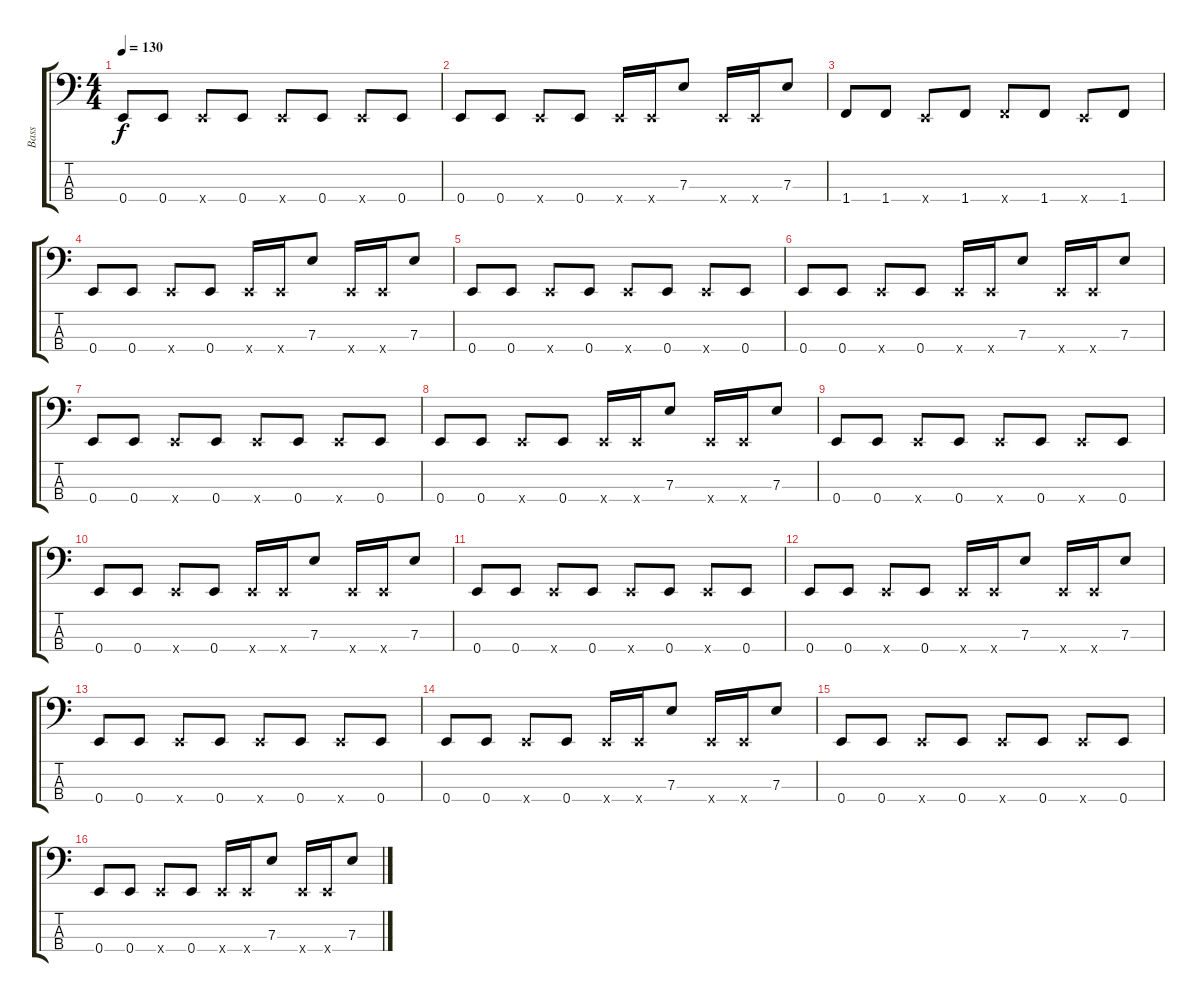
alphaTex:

\track ("Bass" "Bass") {instrument electricbassfinger}
\staff {score tabs}
\tuning (G2 D2 A1 E1) {hide}
\ts (4 4)
\tempo 130
\clef f4
\ks c
0.4.8{dy f} 0.4.8 0.4{x}.8 0.4.8 0.4{x}.8 0.4.8 0.4{x}.8 0.4.8 |
0.4.8 0.4.8 0.4{x}.8 0.4.8 0.4{x}.16 0.4{x}.16 7.3.8 0.4{x}.16 0.4{x}.16 7.3.8 |
1.4.8 1.4.8 0.4{x}.8 1.4.8 1.4{x}.8 1.4.8 0.4{x}.8 1.4.8 |
0.4.8 0.4.8 0.4{x}.8 0.4.8 0.4{x}.16 0.4{x}.16 7.3.8 0.4{x}.16 0.4{x}.16 7.3.8 |
0.4.8 0.4.8 0.4{x}.8 0.4.8 0.4{x}.8 0.4.8 0.4{x}.8 0.4.8 |
0.4.8 0.4.8 0.4{x}.8 0.4.8 0.4{x}.16 0.4{x}.16 7.3.8 0.4{x}.16 0.4{x}.16 7.3.8 |
0.4.8 0.4.8 0.4{x}.8 0.4.8 0.4{x}.8 0.4.8 0.4{x}.8 0.4.8 |
0.4.8 0.4.8 0.4{x}.8 0.4.8 0.4{x}.16 0.4{x}.16 7.3.8 0.4{x}.16 0.4{x}.16 7.3.8 |
0.4.8 0.4.8 0.4{x}.8 0.4.8 0.4{x}.8 0.4.8 0.4{x}.8 0.4.8 |
0.4.8 0.4.8 0.4{x}.8 0.4.8 0.4{x}.16 0.4{x}.16 7.3.8 0.4{x}.16 0.4{x}.16 7.3.8 |
0.4.8 0.4.8 0.4{x}.8 0.4.8 0.4{x}.8 0.4.8 0.4{x}.8 0.4.8 |
0.4.8 0.4.8 0.4{x}.8 0.4.8 0.4{x}.16 0.4{x}.16 7.3.8 0.4{x}.16 0.4{x}.16 7.3.8 |
0.4.8 0.4.8 0.4{x}.8 0.4.8 0.4{x}.8 0.4.8 0.4{x}.8 0.4.8 |
0.4.8 0.4.8 0.4{x}.8 0.4.8 0.4{x}.16 0.4{x}.16 7.3.8 0.4{x}.16 0.4{x}.16 7.3.8 |
0.4.8 0.4.8 0.4{x}.8 0.4.8 0.4{x}.8 0.4.8 0.4{x}.8 0.4.8 |
0.4.8 0.4.8 0.4{x}.8 0.4.8 0.4{x}.16 0.4{x}.16 7.3.8 0.4{x}.16 0.4{x}.16 7.3.8
